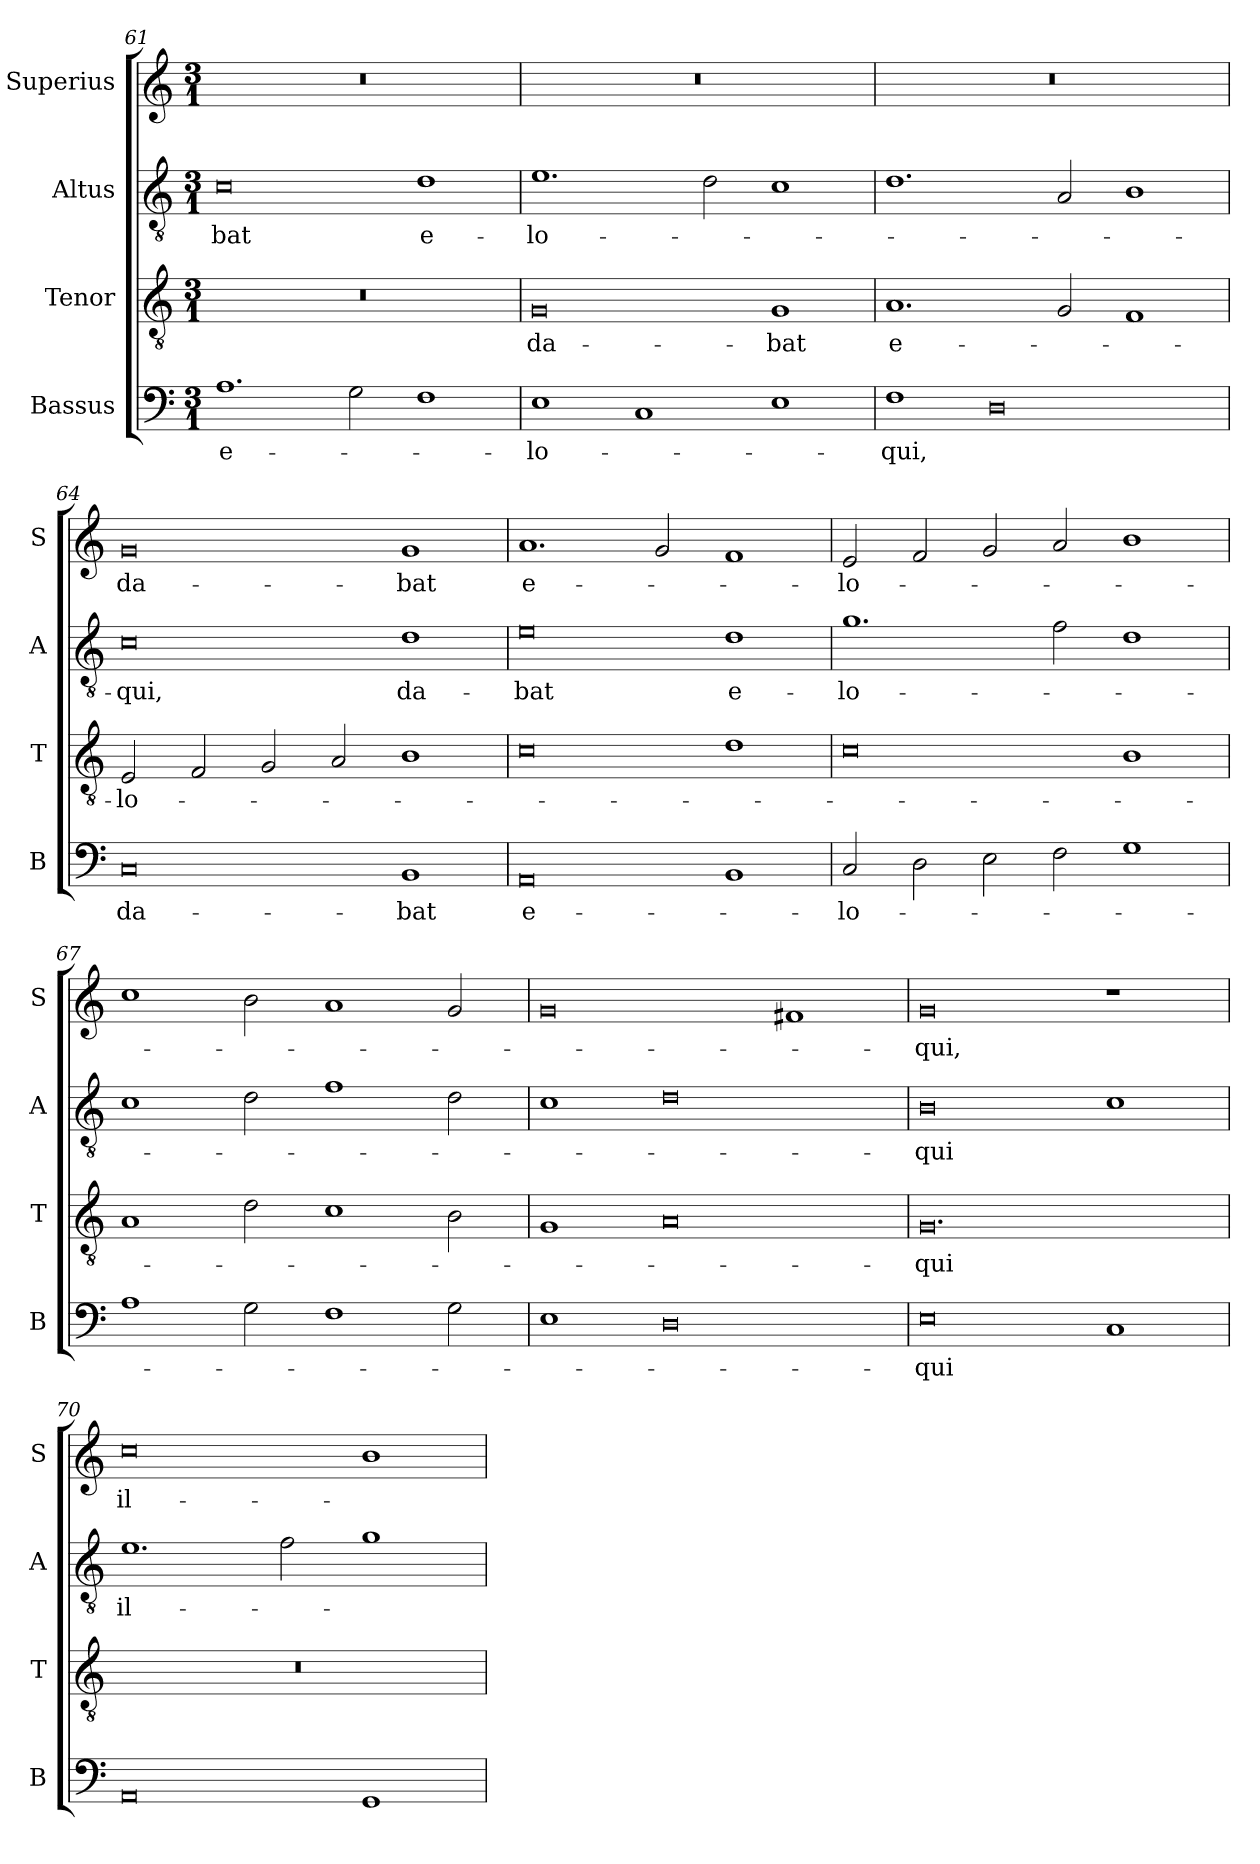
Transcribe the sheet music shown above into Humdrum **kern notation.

**kern	**text	**kern	**text	**kern	**text	**kern	**text
*part4	*part4	*part3	*part3	*part2	*part2	*part1	*part1
*staff4	*staff4	*staff3	*staff3	*staff2	*staff2	*staff1	*staff1
*I"Bassus	*	*I"Tenor	*	*I"Altus	*	*I"Superius	*
*I'B	*	*I'T	*	*I'A	*	*I'S	*
*clefF4	*	*clefGv2	*	*clefGv2	*	*clefG2	*
*k[]	*	*k[]	*	*k[]	*	*k[]	*
*M3/1	*	*M3/1	*	*M3/1	*	*M3/1	*
=61	=61	=61	=61	=61	=61	=61	=61
1.A	e-	0.r	.	0c	-bat	0.r	.
2G	.	.	.	.	.	.	.
1F	.	.	.	1d	e-	.	.
=62	=62	=62	=62	=62	=62	=62	=62
1E	-lo-	0G	da-	1.e	-lo-	0.r	.
1C	.	.	.	.	.	.	.
.	.	.	.	2d	.	.	.
1E	.	1G	-bat	1c	.	.	.
=63	=63	=63	=63	=63	=63	=63	=63
!	!LO:LY:i	!	!	!	!	!	!
1F	-qui,	1.A	e-	1.d	.	0.r	.
0D	.	.	.	.	.	.	.
.	.	2G	.	2A	.	.	.
.	.	1F	.	1B	.	.	.
=64	=64	=64	=64	=64	=64	=64	=64
!	!LO:LY:i	!	!	!	!	!	!
0C	da-	2E	-lo-	0c	-qui,	0g	da-
.	.	2F	.	.	.	.	.
.	.	2G	.	.	.	.	.
.	.	2A	.	.	.	.	.
!	!LO:LY:i	!	!	!	!LO:LY:i	!	!
1BB	-bat	1B	.	1d	da-	1g	-bat
=65	=65	=65	=65	=65	=65	=65	=65
!	!LO:LY:i	!	!	!	!LO:LY:i	!	!
0AA	e-	0c	.	0e	-bat	1.a	e-
.	.	.	.	.	.	2g	.
!	!	!	!	!	!LO:LY:i	!	!
1BB	.	1d	.	1d	e-	1f	.
=66	=66	=66	=66	=66	=66	=66	=66
!	!LO:LY:i	!	!	!	!LO:LY:i	!	!
2C	-lo-	0c	.	1.g	-lo-	2e	-lo-
2D	.	.	.	.	.	2f	.
2E	.	.	.	.	.	2g	.
2F	.	.	.	2f	.	2a	.
1G	.	1B	.	1d	.	1b	.
=67	=67	=67	=67	=67	=67	=67	=67
1A	.	1A	.	1c	.	1cc	.
2G	.	2d	.	2d	.	2b	.
1F	.	1c	.	1f	.	1a	.
2G	.	2B	.	2d	.	2g	.
=68	=68	=68	=68	=68	=68	=68	=68
1E	.	1G	.	1c	.	0g	.
0D	.	0A	.	0d	.	.	.
.	.	.	.	.	.	1f#X	.
=69	=69	=69	=69	=69	=69	=69	=69
!	!	!	!	!	!LO:LY:i	!	!
0E	-qui	0.G	-qui	0B	-qui	0g	-qui,
1C	.	.	.	1c	.	1r	.
=70	=70	=70	=70	=70	=70	=70	=70
0AA	.	0.r	.	1.e	il-	0cc	il-
.	.	.	.	2f	.	.	.
1GG	.	.	.	1g	.	1b	.
=	=	=	=	=	=	=	=
*-	*-	*-	*-	*-	*-	*-	*-
